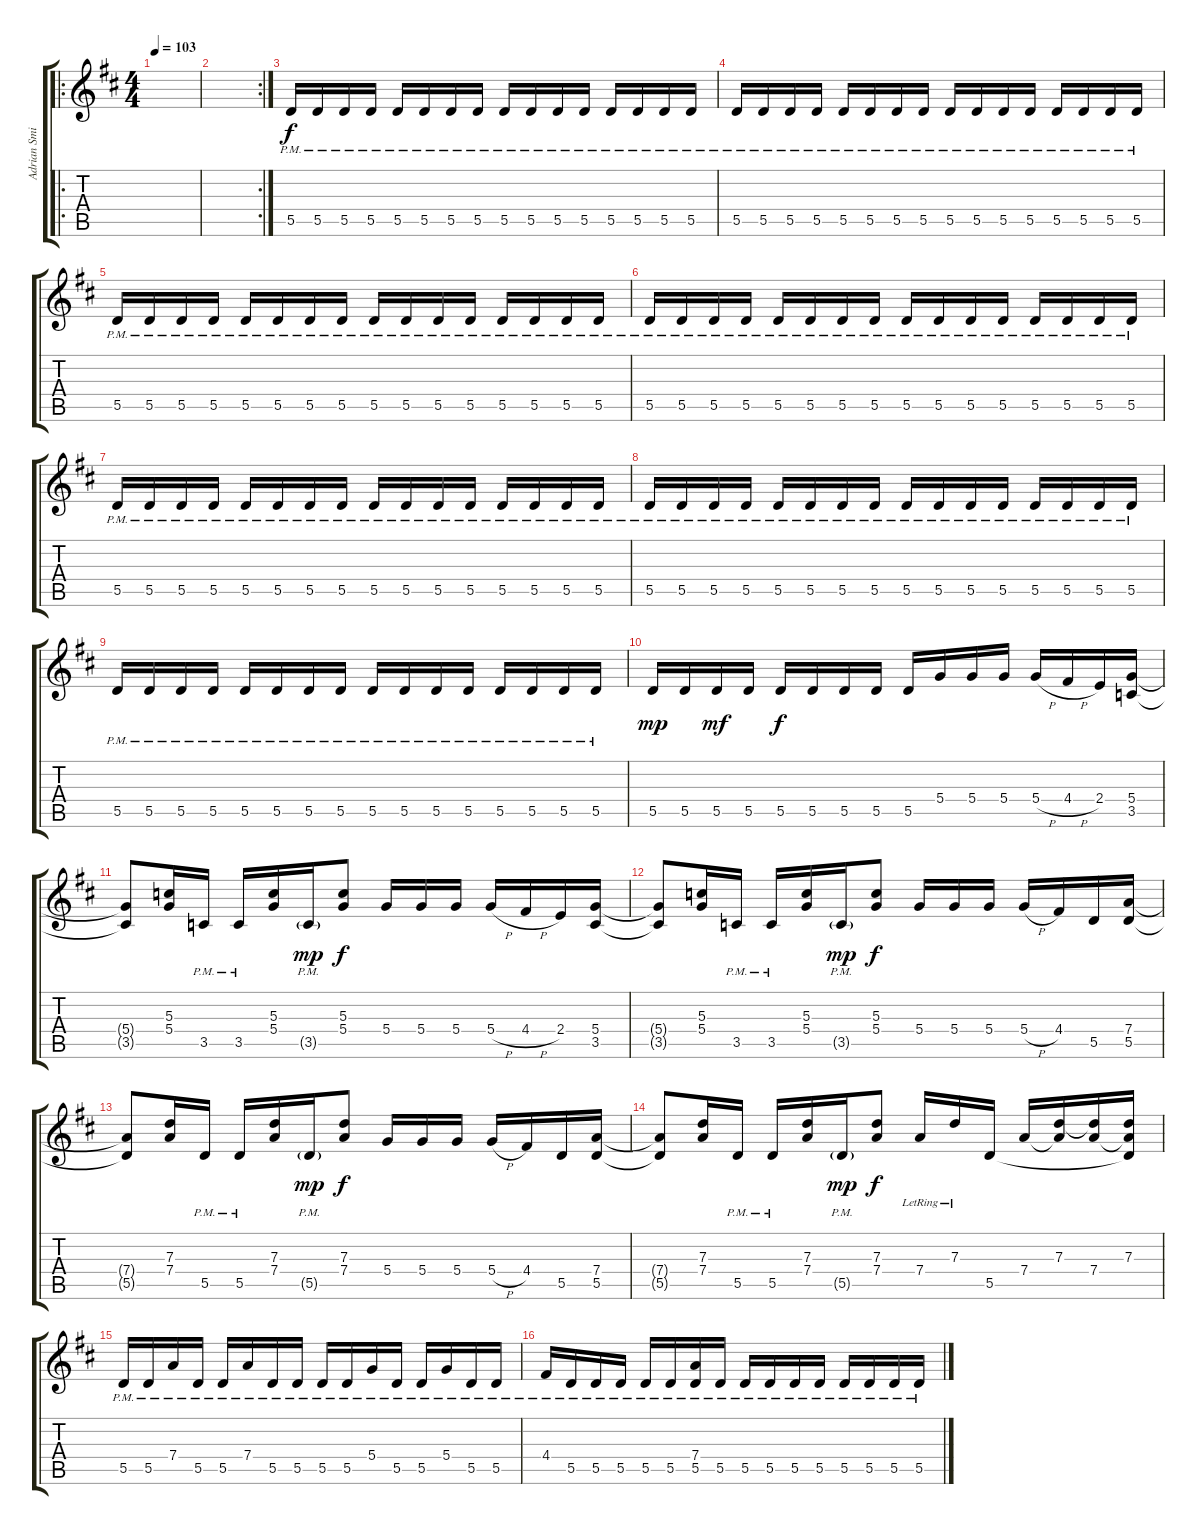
\track ("Adrian Smith" "Adrian Smi") {instrument distortionguitar}
\staff {score tabs}
\tuning (E4 B3 G3 D3 A2 E2) {hide}
\ro
\ts (4 4)
\tempo 103
\clef g2
\ks d
|
\rc 2
|
5.5{pm}.16 5.5{pm}.16 5.5{pm}.16 5.5{pm}.16 5.5{pm}.16 5.5{pm}.16 5.5{pm}.16 5.5{pm}.16 5.5{pm}.16 5.5{pm}.16 5.5{pm}.16 5.5{pm}.16 5.5{pm}.16 5.5{pm}.16 5.5{pm}.16 5.5{pm}.16 |
5.5{pm}.16 5.5{pm}.16 5.5{pm}.16 5.5{pm}.16 5.5{pm}.16 5.5{pm}.16 5.5{pm}.16 5.5{pm}.16 5.5{pm}.16 5.5{pm}.16 5.5{pm}.16 5.5{pm}.16 5.5{pm}.16 5.5{pm}.16 5.5{pm}.16 5.5{pm}.16 |
5.5{pm}.16 5.5{pm}.16 5.5{pm}.16 5.5{pm}.16 5.5{pm}.16 5.5{pm}.16 5.5{pm}.16 5.5{pm}.16 5.5{pm}.16 5.5{pm}.16 5.5{pm}.16 5.5{pm}.16 5.5{pm}.16 5.5{pm}.16 5.5{pm}.16 5.5{pm}.16 |
5.5{pm}.16 5.5{pm}.16 5.5{pm}.16 5.5{pm}.16 5.5{pm}.16 5.5{pm}.16 5.5{pm}.16 5.5{pm}.16 5.5{pm}.16 5.5{pm}.16 5.5{pm}.16 5.5{pm}.16 5.5{pm}.16 5.5{pm}.16 5.5{pm}.16 5.5{pm}.16 |
5.5{pm}.16 5.5{pm}.16 5.5{pm}.16 5.5{pm}.16 5.5{pm}.16 5.5{pm}.16 5.5{pm}.16 5.5{pm}.16 5.5{pm}.16 5.5{pm}.16 5.5{pm}.16 5.5{pm}.16 5.5{pm}.16 5.5{pm}.16 5.5{pm}.16 5.5{pm}.16 |
5.5{pm}.16 5.5{pm}.16 5.5{pm}.16 5.5{pm}.16 5.5{pm}.16 5.5{pm}.16 5.5{pm}.16 5.5{pm}.16 5.5{pm}.16 5.5{pm}.16 5.5{pm}.16 5.5{pm}.16 5.5{pm}.16 5.5{pm}.16 5.5{pm}.16 5.5{pm}.16 |
5.5{pm}.16 5.5{pm}.16 5.5{pm}.16 5.5{pm}.16 5.5{pm}.16 5.5{pm}.16 5.5{pm}.16 5.5{pm}.16 5.5{pm}.16 5.5{pm}.16 5.5{pm}.16 5.5{pm}.16 5.5{pm}.16 5.5{pm}.16 5.5{pm}.16 5.5{pm}.16 |
5.5.16{dy mp} 5.5.16 5.5.16{dy mf} 5.5.16 5.5.16{dy f} 5.5.16 5.5.16 5.5.16 5.5.16 5.4.16 5.4.16 5.4.16 5.4{h}.16 4.4{h}.16 2.4.16 (5.4 3.5).16 |
(5.4{t} 3.5{t}).8 (5.3 5.4).16 3.5{pm}.16 3.5{pm}.16 (5.3 5.4).16 3.5{g pm}.16{dy mp} (5.3 5.4).8{dy f} 5.4.16 5.4.16 5.4.16 5.4{h}.16 4.4{h}.16 2.4.16 (5.4 3.5).16 |
(5.4{t} 3.5{t}).8 (5.3 5.4).16 3.5{pm}.16 3.5{pm}.16 (5.3 5.4).16 3.5{g pm}.16{dy mp} (5.3 5.4).8{dy f} 5.4.16 5.4.16 5.4.16 5.4{h}.16 4.4.16 5.5.16 (7.4 5.5).16 |
(7.4{t} 5.5{t}).8 (7.3 7.4).16 5.5{pm}.16 5.5{pm}.16 (7.3 7.4).16 5.5{g pm}.16{dy mp} (7.3 7.4).8{dy f} 5.4.16 5.4.16 5.4.16 5.4{h}.16 4.4.16 5.5.16 (7.4 5.5).16 |
(7.4{t} 5.5{t}).8 (7.3 7.4).16 5.5{pm}.16 5.5{pm}.16 (7.3 7.4).16 5.5{g pm}.16{dy mp} (7.3 7.4).8{dy f} 7.4{lr}.16 7.3{lr}.16 5.5.16 7.4.16 (7.3 7.4{t}).16 (7.3{t} 7.4).16 (7.3 7.4{t} 5.5{t}).16 |
5.5{pm}.16 5.5{pm}.16 7.4{pm}.16 5.5{pm}.16 5.5{pm}.16 7.4{pm}.16 5.5{pm}.16 5.5{pm}.16 5.5{pm}.16 5.5{pm}.16 5.4{pm}.16 5.5{pm}.16 5.5{pm}.16 5.4{pm}.16 5.5{pm}.16 5.5{pm}.16 |
4.4{pm}.16 5.5{pm}.16 5.5{pm}.16 5.5{pm}.16 5.5{pm}.16 5.5{pm}.16 (7.4{pm} 5.5{pm}).16 5.5{pm}.16 5.5{pm}.16 5.5{pm}.16 5.5{pm}.16 5.5{pm}.16 5.5{pm}.16 5.5{pm}.16 5.5{pm}.16 5.5{pm}.16
